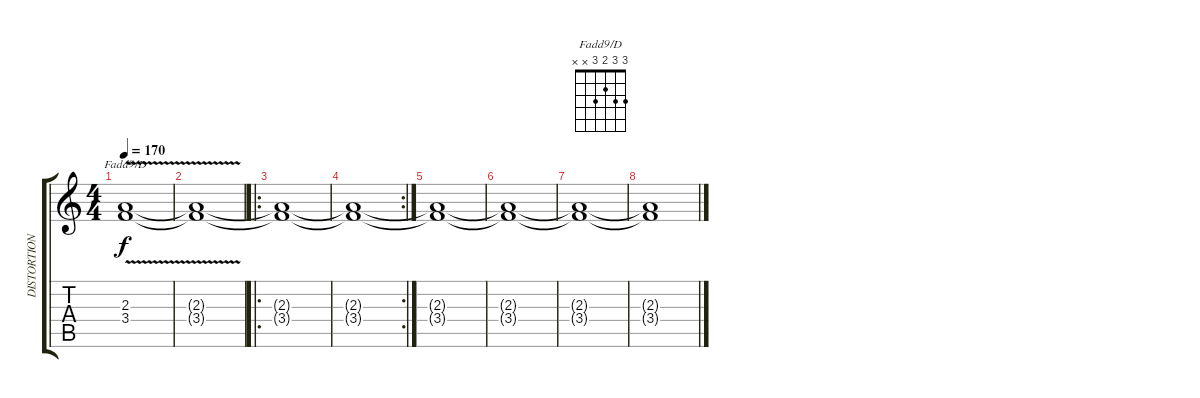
\track ("DISTORTION" "DISTORTION") {instrument distortionguitar}
\staff {score tabs}
\tuning (E4 B3 G3 D3 A2 E2) {hide}
\chord ("Fadd9/D" 3 3 2 3 x x)
\ts (4 4)
\tempo 170
\clef g2
\ks c
(2.3{v} 3.4{v}).1{ch "Fadd9/D" dy f} |
(2.3{t} 3.4{t}).1 |
\ro
(2.3{t} 3.4{t}).1 |
\rc 2
(2.3{t} 3.4{t}).1 |
(2.3{t} 3.4{t}).1 |
(2.3{t} 3.4{t}).1 |
(2.3{t} 3.4{t}).1 |
(2.3{t} 3.4{t}).1
